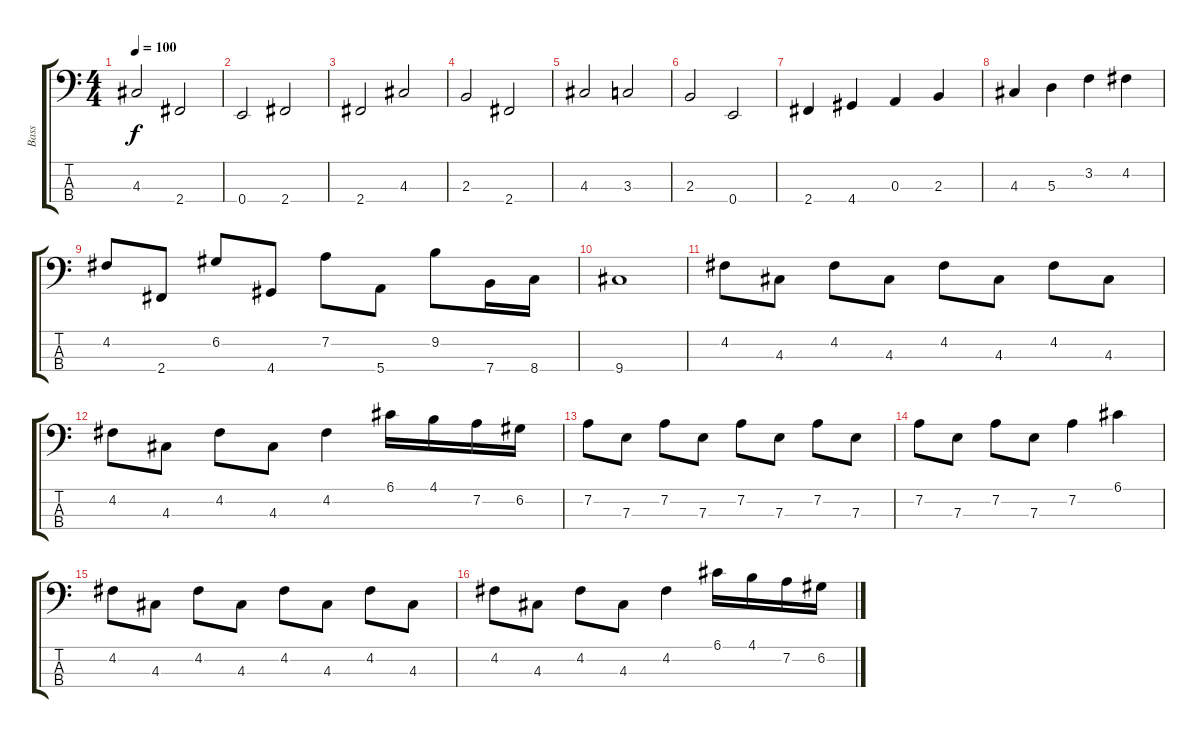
\track ("Bass" "Bass") {instrument electricbasspick}
\staff {score tabs}
\tuning (G2 D2 A1 E1) {hide}
\ts (4 4)
\tempo 100
\clef f4
\ks c
4.3.2{dy f} 2.4.2 |
0.4.2 2.4.2 |
2.4.2 4.3.2 |
2.3.2 2.4.2 |
4.3.2 3.3.2 |
2.3.2 0.4.2 |
2.4.4{instrument electricbasspick} 4.4.4 0.3.4 2.3.4 |
4.3.4 5.3.4 3.2.4 4.2.4 |
4.2.8 2.4.8 6.2.8 4.4.8 7.2.8 5.4.8 9.2.8 7.4.16 8.4.16 |
9.4.1 |
4.2.8 4.3.8 4.2.8 4.3.8 4.2.8 4.3.8 4.2.8 4.3.8 |
4.2.8 4.3.8 4.2.8 4.3.8 4.2.4 6.1.16 4.1.16 7.2.16 6.2.16 |
7.2.8 7.3.8 7.2.8 7.3.8 7.2.8 7.3.8 7.2.8 7.3.8 |
7.2.8 7.3.8 7.2.8 7.3.8 7.2.4 6.1.4 |
4.2.8 4.3.8 4.2.8 4.3.8 4.2.8 4.3.8 4.2.8 4.3.8 |
4.2.8 4.3.8 4.2.8 4.3.8 4.2.4 6.1.16 4.1.16 7.2.16 6.2.16
